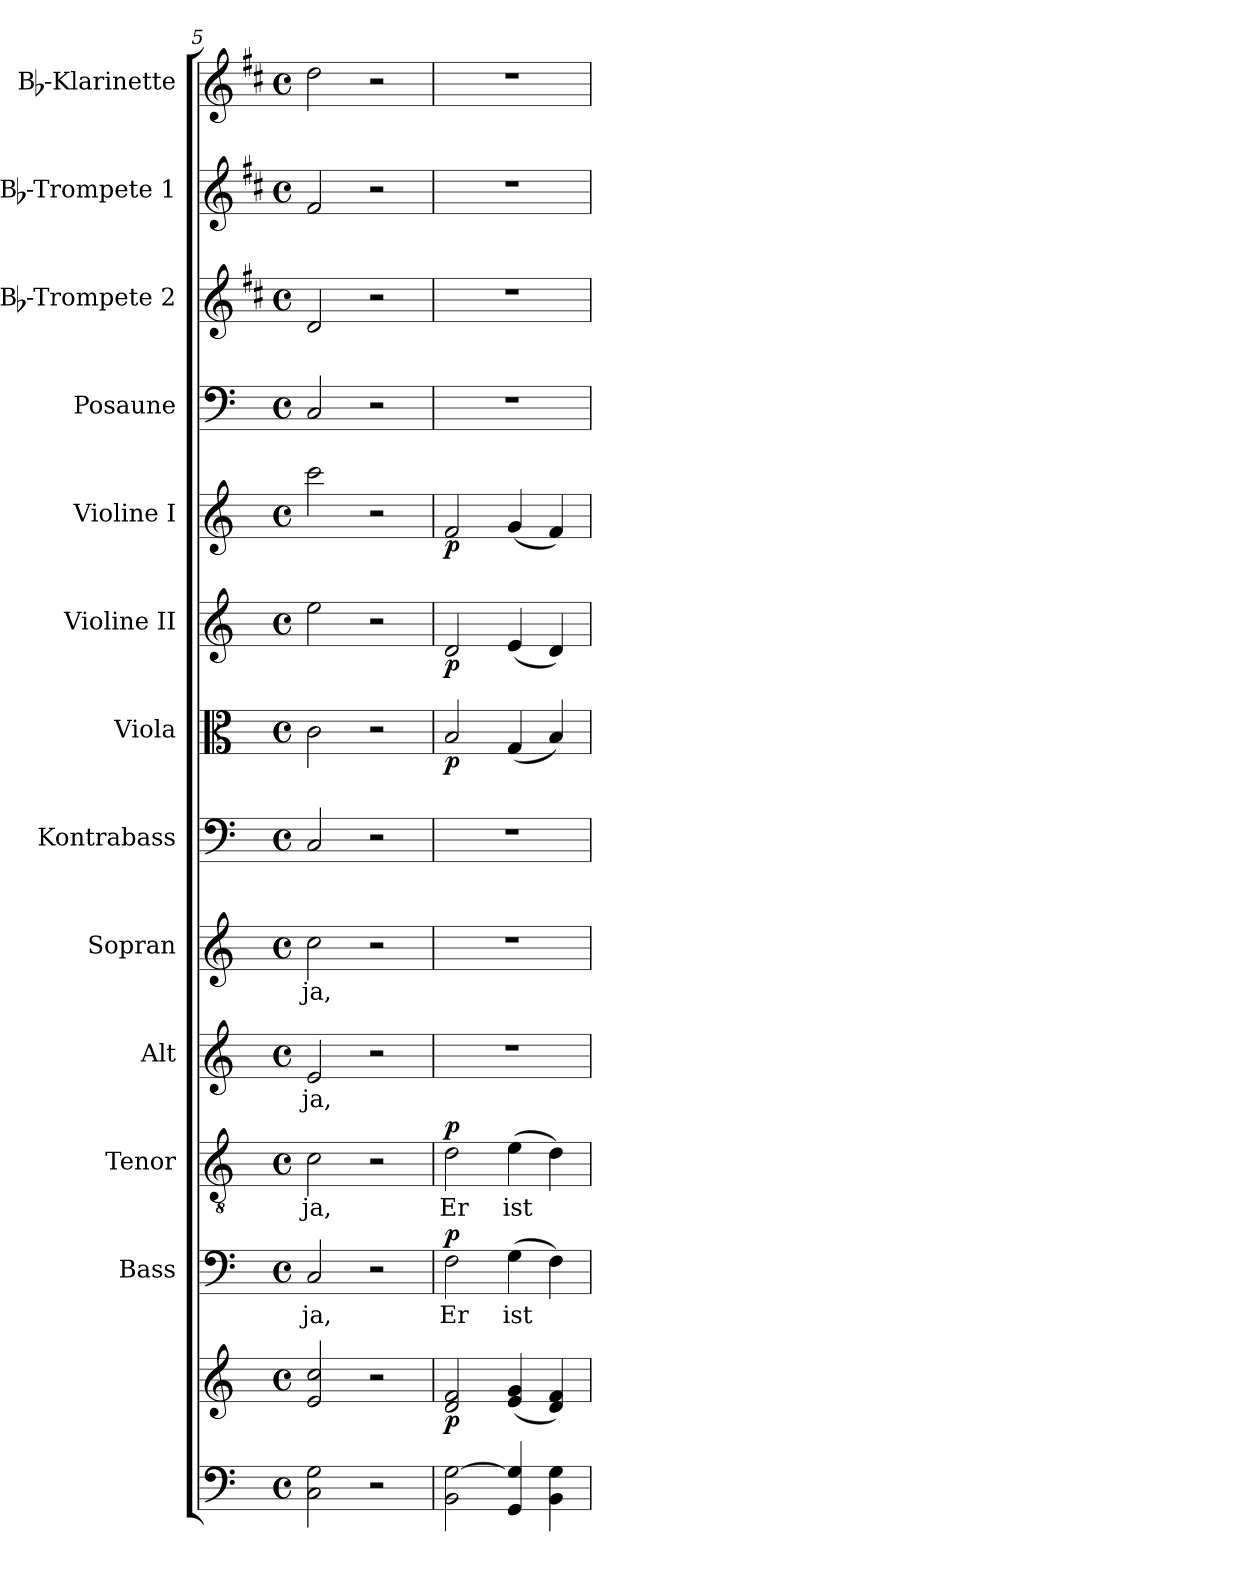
**kern	**kern	**dynam	**kern	**text	**dynam	**kern	**text	**dynam	**kern	**text	**kern	**text	**kern	**kern	**dynam	**kern	**dynam	**kern	**dynam	**kern	**kern	**kern	**kern
*part13	*part13	*part13	*part12	*part12	*part12	*part11	*part11	*part11	*part10	*part10	*part9	*part9	*part8	*part7	*part7	*part6	*part6	*part5	*part5	*part4	*part3	*part2	*part1
*staff14	*staff13	*staff13/14	*staff12	*staff12	*staff12	*staff11	*staff11	*staff11	*staff10	*staff10	*staff9	*staff9	*staff8	*staff7	*staff7	*staff6	*staff6	*staff5	*staff5	*staff4	*staff3	*staff2	*staff1
*	*	*	*I"Bass	*	*	*I"Tenor	*	*	*I"Alt	*	*I"Sopran	*	*I"Kontrabass	*I"Viola	*	*I"Violine II	*	*I"Violine I	*	*I"Posaune	*I"Bb-Trompete 2	*I"Bb-Trompete 1	*I"Bb-Klarinette
*	*	*	*I'B.	*	*	*I'T.	*	*	*I'A.	*	*I'S.	*	*I'Kb.	*I'Vla.	*	*I'Vl. II	*	*I'Vl. I	*	*I'Pos.	*I'Bb Trp. 2	*I'Bb Trp. 1	*I'Bb Kl.
*clefF4	*clefG2	*	*clefF4	*	*	*clefGv2	*	*	*clefG2	*	*clefG2	*	*clefF4	*clefC3	*	*clefG2	*	*clefG2	*	*clefF4	*clefG2	*clefG2	*clefG2
*	*	*	*	*	*	*	*	*	*	*	*	*	*ITrd7c12	*	*	*	*	*	*	*	*ITrd1c2	*ITrd1c2	*ITrd1c2
*k[]	*k[]	*	*k[]	*	*	*k[]	*	*	*k[]	*	*k[]	*	*k[]	*k[]	*	*k[]	*	*k[]	*	*k[]	*k[]	*k[]	*k[]
*C:	*C:	*	*C:	*	*	*C:	*	*	*C:	*	*C:	*	*C:	*C:	*	*C:	*	*C:	*	*C:	*C:	*C:	*C:
*M4/4	*M4/4	*	*M4/4	*	*	*M4/4	*	*	*M4/4	*	*M4/4	*	*M4/4	*M4/4	*	*M4/4	*	*M4/4	*	*M4/4	*M4/4	*M4/4	*M4/4
*met(c)	*met(c)	*	*met(c)	*	*	*met(c)	*	*	*met(c)	*	*met(c)	*	*met(c)	*met(c)	*	*met(c)	*	*met(c)	*	*met(c)	*met(c)	*met(c)	*met(c)
=5	=5	=5	=5	=5	=5	=5	=5	=5	=5	=5	=5	=5	=5	=5	=5	=5	=5	=5	=5	=5	=5	=5	=5
!	!	!	!	!LO:LY:b	!	!	!LO:LY:b	!	!	!LO:LY:b	!	!LO:LY:b	!	!	!	!	!	!	!	!	!	!	!
2C\ 2G\	2e/ 2cc/	.	2C/	-ja,	.	2c\	-ja,	.	2e/	-ja,	2cc\	-ja,	2CC/	2c\	.	2ee\	.	2ccc\	.	2C/	2c/	2e/	2cc\
2r	2r	.	2r	.	.	2r	.	.	2r	.	2r	.	2r	2r	.	2r	.	2r	.	2r	2r	2r	2r
=6	=6	=6	=6	=6	=6	=6	=6	=6	=6	=6	=6	=6	=6	=6	=6	=6	=6	=6	=6	=6	=6	=6	=6
!	!	!LO:DY:b	!	!LO:LY:b	!LO:DY:a	!	!LO:LY:b	!LO:DY:a	!	!	!	!	!	!	!LO:DY:b	!	!LO:DY:b	!	!LO:DY:b	!	!	!	!
2BB\ [2G\	2d/ 2f/	p	2F\	Er	p	2d\	Er	p	1r	.	1r	.	1r	2B/	p	2d/	p	2f/	p	1r	1r	1r	1r
!	!	!	!	!LO:LY:b	!	!	!LO:LY:b	!	!	!	!	!	!	!	!	!	!	!	!	!	!	!	!
4GG/ 4G/]	(<4e/ 4g/	.	(>4G\	ist	.	(>4e\	ist	.	.	.	.	.	.	(<4G/	.	(<4e/	.	(<4g/	.	.	.	.	.
4BB\ 4G\	4d/ 4f/)	.	4F\)	.	.	4d\)	.	.	.	.	.	.	.	4B/)	.	4d/)	.	4f/)	.	.	.	.	.
=	=	=	=	=	=	=	=	=	=	=	=	=	=	=	=	=	=	=	=	=	=	=	=
*-	*-	*-	*-	*-	*-	*-	*-	*-	*-	*-	*-	*-	*-	*-	*-	*-	*-	*-	*-	*-	*-	*-	*-
